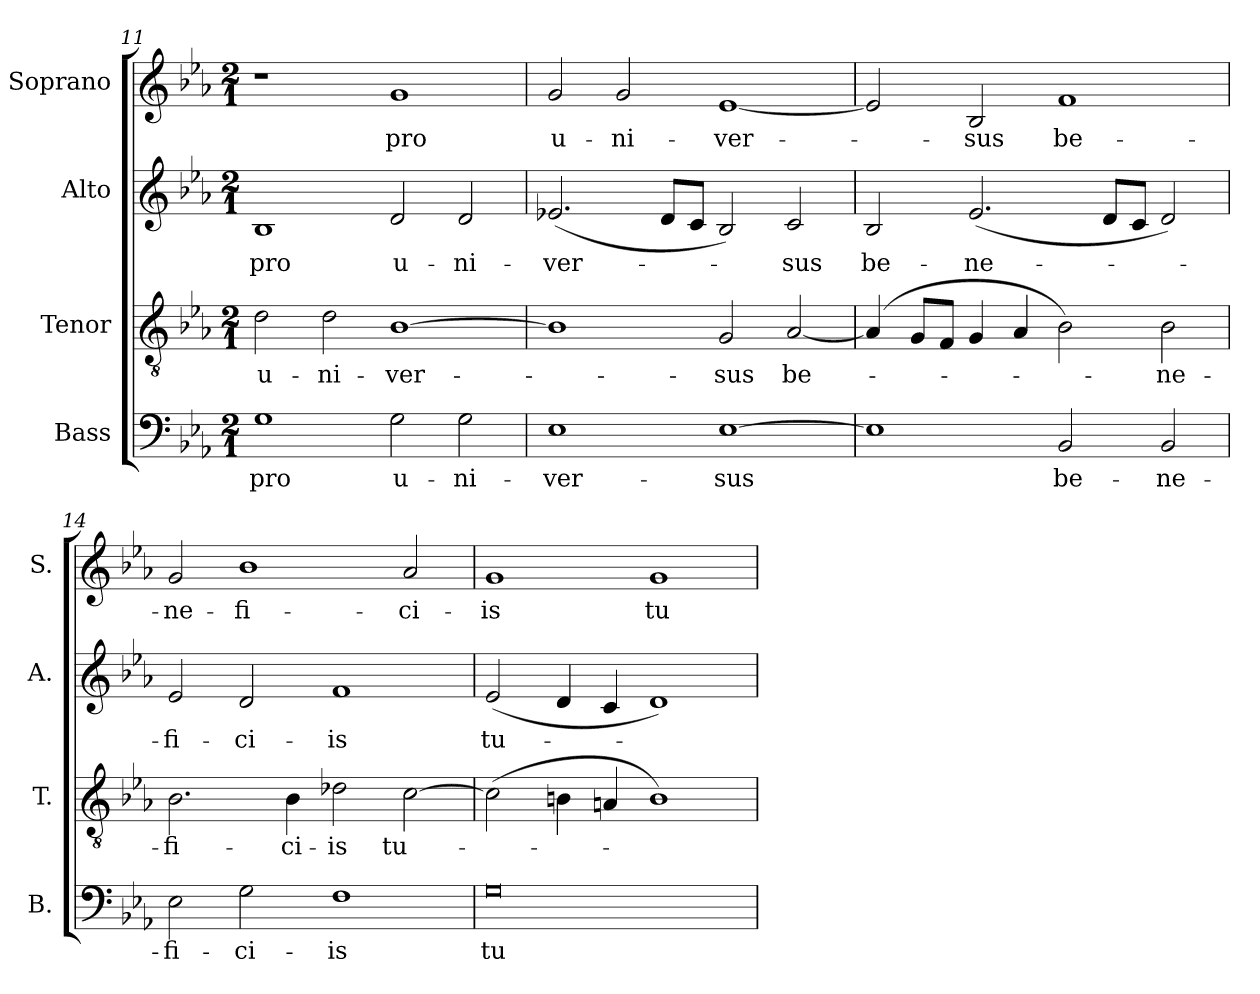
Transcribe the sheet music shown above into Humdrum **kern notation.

**kern	**text	**kern	**text	**kern	**text	**kern	**text
*part4	*part4	*part3	*part3	*part2	*part2	*part1	*part1
*staff4	*staff4	*staff3	*staff3	*staff2	*staff2	*staff1	*staff1
*I"Bass	*	*I"Tenor	*	*I"Alto	*	*I"Soprano	*
*I'B.	*	*I'T.	*	*I'A.	*	*I'S.	*
*clefF4	*	*clefGv2	*	*clefG2	*	*clefG2	*
*	*	*ITrd7c12	*	*	*	*	*
*k[b-e-a-]	*	*k[b-e-a-]	*	*k[b-e-a-]	*	*k[b-e-a-]	*
*E-:	*	*E-:	*	*E-:	*	*E-:	*
*M2/1	*	*M2/1	*	*M2/1	*	*M2/1	*
=11	=11	=11	=11	=11	=11	=11	=11
!	!LO:LY:b:color=#000000	!	!	!	!	!	!
!	!	!	!LO:LY:b:color=#000000	!	!	!	!
!	!	!	!	!	!LO:LY:b:color=#000000	!	!
1Gi	pro	2Di\	u-	1B-i	pro	1r	.
!	!	!	!LO:LY:b:color=#000000	!	!	!	!
.	.	2Di\	-ni-	.	.	.	.
!	!LO:LY:b:color=#000000	!	!	!	!	!	!
!	!	!	!LO:LY:b:color=#000000	!	!	!	!
!	!	!	!	!	!LO:LY:b:color=#000000	!	!
!	!	!	!	!	!	!	!LO:LY:b:color=#000000
2Gi\	u-	[>1BB-i	-ver-	2di/	u-	1gi	pro
!	!LO:LY:b:color=#000000	!	!	!	!	!	!
!	!	!	!	!	!LO:LY:b:color=#000000	!	!
2Gi\	-ni-	.	.	2di/	-ni-	.	.
!!LO:LB:g=z
=12	=12	=12	=12	=12	=12	=12	=12
!	!LO:LY:b:color=#000000	!	!	!	!	!	!
!	!	!	!	!	!LO:LY:b:color=#000000	!	!
!	!	!	!	!	!	!	!LO:LY:b:color=#000000
1E-i	-ver-	1BB-i]	.	(2.e-Xi/	-ver-	2gi/	u-
!	!	!	!	!	!	!	!LO:LY:b:color=#000000
.	.	.	.	.	.	2gi/	-ni-
.	.	.	.	8di/L	.	.	.
.	.	.	.	8ci/J	.	.	.
!	!LO:LY:b:color=#000000	!	!	!	!	!	!
!	!	!	!LO:LY:b:color=#000000	!	!	!	!
!	!	!	!	!	!	!	!LO:LY:b:color=#000000
[>1E-i	-sus	2GGi/	-sus	2B-i/)	.	[<1e-i	-ver-
!	!	!	!LO:LY:b:color=#000000	!	!	!	!
!	!	!	!	!	!LO:LY:b:color=#000000	!	!
.	.	[<2AA-i/	be-	2ci/	-sus	.	.
=13	=13	=13	=13	=13	=13	=13	=13
!	!	!	!	!	!LO:LY:b:color=#000000	!	!
1E-i]	.	(4AA-i/]	.	2B-i/	be-	2e-i/]	.
.	.	8GGi/L	.	.	.	.	.
.	.	8FFi/J	.	.	.	.	.
!	!	!	!	!	!LO:LY:b:color=#000000	!	!
!	!	!	!	!	!	!	!LO:LY:b:color=#000000
.	.	4GGi/	.	(2.e-i/	-ne-	2B-i/	-sus
.	.	4AA-i/	.	.	.	.	.
!	!LO:LY:b:color=#000000	!	!	!	!	!	!
!	!	!	!	!	!	!	!LO:LY:b:color=#000000
2BB-i/	be-	2BB-i\)	.	.	.	1fi	be-
.	.	.	.	8di/L	.	.	.
.	.	.	.	8ci/J	.	.	.
!	!LO:LY:b:color=#000000	!	!	!	!	!	!
!	!	!	!LO:LY:b:color=#000000	!	!	!	!
2BB-i/	-ne-	2BB-i\	-ne-	2di/)	.	.	.
=14	=14	=14	=14	=14	=14	=14	=14
!	!LO:LY:b:color=#000000	!	!	!	!	!	!
!	!	!	!LO:LY:b:color=#000000	!	!	!	!
!	!	!	!	!	!LO:LY:b:color=#000000	!	!
!	!	!	!	!	!	!	!LO:LY:b:color=#000000
2E-i\	-fi-	2.BB-i\	-fi-	2e-i/	-fi-	2gi/	-ne-
!	!LO:LY:b:color=#000000	!	!	!	!	!	!
!	!	!	!	!	!LO:LY:b:color=#000000	!	!
!	!	!	!	!	!	!	!LO:LY:b:color=#000000
2Gi\	-ci-	.	.	2di/	-ci-	1b-i	-fi-
!	!	!	!LO:LY:b:color=#000000	!	!	!	!
.	.	4BB-i\	-ci-	.	.	.	.
!	!LO:LY:b:color=#000000	!	!	!	!	!	!
!	!	!	!LO:LY:b:color=#000000	!	!	!	!
!	!	!	!	!	!LO:LY:b:color=#000000	!	!
1Fi	-is	2D-Xi\	-is	1fi	-is	.	.
!	!	!	!LO:LY:b:color=#000000	!	!	!	!
!	!	!	!	!	!	!	!LO:LY:b:color=#000000
.	.	[>2Ci\	tu-	.	.	2a-i/	-ci-
=15	=15	=15	=15	=15	=15	=15	=15
!	!LO:LY:b:color=#000000	!	!	!	!	!	!
!	!	!	!	!	!LO:LY:b:color=#000000	!	!
!	!	!	!	!	!	!	!LO:LY:b:color=#000000
0Gi	tu-	(2Ci\]	.	(2e-i/	tu-	1gi	-is
.	.	4BBni\	.	4di/	.	.	.
.	.	4AAni/	.	4ci/	.	.	.
!	!	!	!	!	!	!	!LO:LY:b:color=#000000
.	.	1BBi)	.	1di)	.	1gi	tu-
=	=	=	=	=	=	=	=
*-	*-	*-	*-	*-	*-	*-	*-
